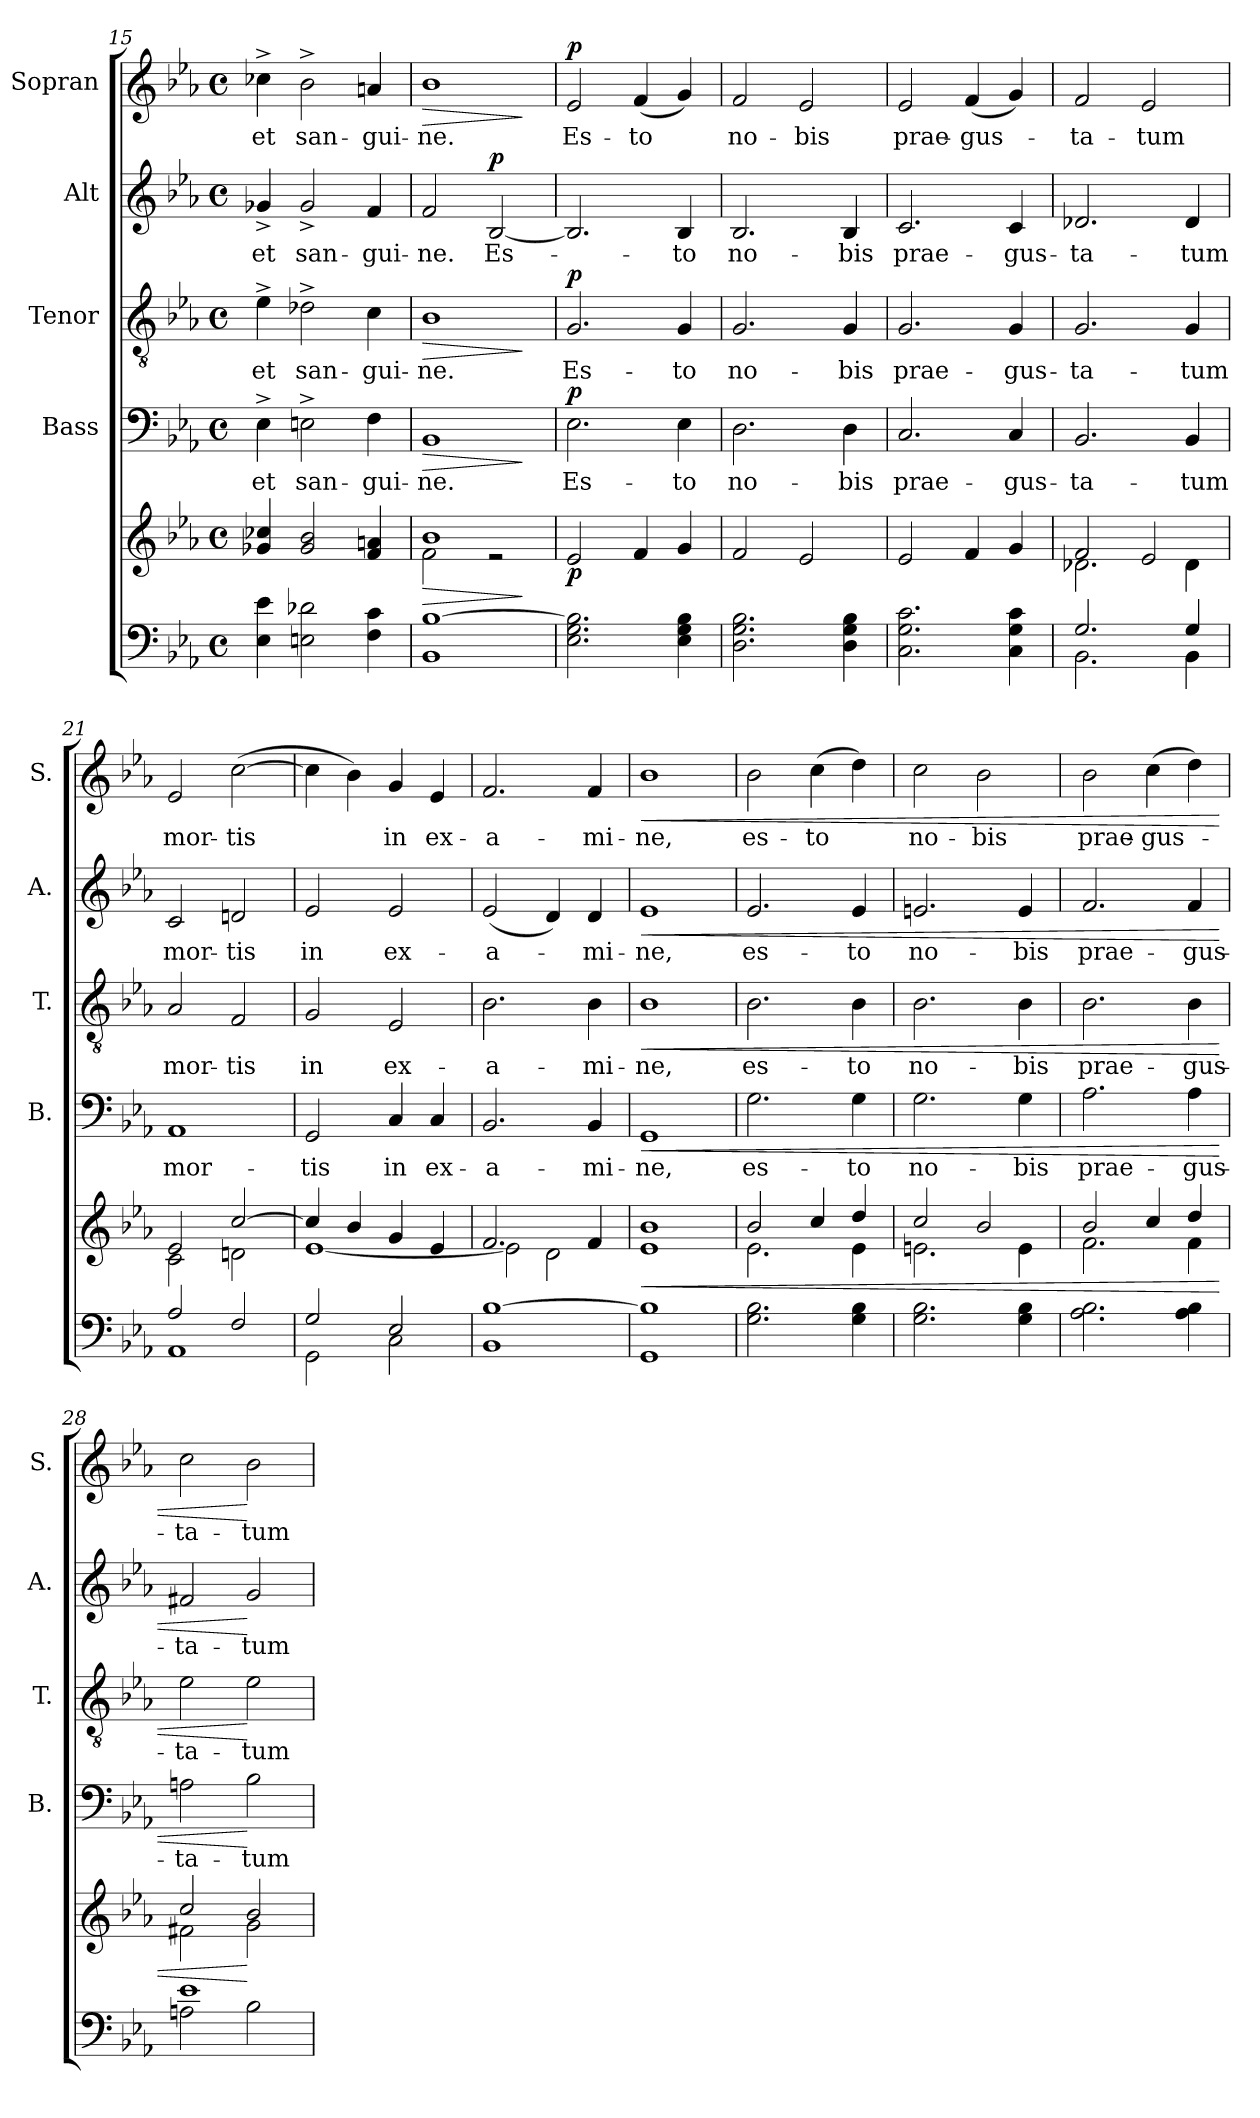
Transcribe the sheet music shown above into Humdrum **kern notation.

**kern	**kern	**dynam	**kern	**text	**dynam	**kern	**text	**dynam	**kern	**text	**dynam	**kern	**text	**dynam
*part5	*part5	*part5	*part4	*part4	*part4	*part3	*part3	*part3	*part2	*part2	*part2	*part1	*part1	*part1
*staff6	*staff5	*staff5/6	*staff4	*staff4	*staff4	*staff3	*staff3	*staff3	*staff2	*staff2	*staff2	*staff1	*staff1	*staff1
*	*	*	*I"Bass	*	*	*I"Tenor	*	*	*I"Alt	*	*	*I"Sopran	*	*
*	*	*	*I'B.	*	*	*I'T.	*	*	*I'A.	*	*	*I'S.	*	*
*clefF4	*clefG2	*	*clefF4	*	*	*clefGv2	*	*	*clefG2	*	*	*clefG2	*	*
*k[b-e-a-]	*k[b-e-a-]	*	*k[b-e-a-]	*	*	*k[b-e-a-]	*	*	*k[b-e-a-]	*	*	*k[b-e-a-]	*	*
*E-:	*E-:	*	*E-:	*	*	*E-:	*	*	*E-:	*	*	*E-:	*	*
*M4/4	*M4/4	*	*M4/4	*	*	*M4/4	*	*	*M4/4	*	*	*M4/4	*	*
*met(c)	*met(c)	*	*met(c)	*	*	*met(c)	*	*	*met(c)	*	*	*met(c)	*	*
=15	=15	=15	=15	=15	=15	=15	=15	=15	=15	=15	=15	=15	=15	=15
!	!	!	!	!LO:LY:b	!	!	!LO:LY:b	!	!	!LO:LY:b	!	!	!LO:LY:b	!
4E-\ 4e-\	4g-X/ 4cc-X/	.	4E-^>\	et	.	4e-^>\	et	.	4g-X^>/	et	.	4cc-X^>\	et	.
!	!	!	!	!LO:LY:b	!	!	!LO:LY:b	!	!	!LO:LY:b	!	!	!LO:LY:b	!
2En\ 2d-X\	2g-/ 2b-/	.	2En^>\	san-	.	2d-X^>\	san-	.	2g-^>/	san-	.	2b-^>\	san-	.
!	!	!	!	!LO:LY:b	!	!	!LO:LY:b	!	!	!LO:LY:b	!	!	!LO:LY:b	!
4F\ 4c\	4f/ 4an/	.	4F\	-gui-	.	4c\	-gui-	.	4f/	-gui-	.	4an/	-gui-	.
=16	=16	=16	=16	=16	=16	=16	=16	=16	=16	=16	=16	=16	=16	=16
!	!	!LO:HP:b	!	!LO:LY:b	!LO:HP:b	!	!LO:LY:b	!LO:HP:b	!	!LO:LY:b	!	!	!LO:LY:b	!LO:HP:b
*	*^	*	*	*	*	*	*	*	*	*	*	*	*	*
1BB- [1B-	1b-	2f\	>	1BB-	-ne.	>	1B-	-ne.	>	2f/	-ne.	.	1b-	-ne.	>
!	!	!	!	!	!	!	!	!	!	!	!LO:LY:b	!LO:DY:a	!	!	!
.	.	2re	.	.	.	.	.	.	.	[2B-/	Es-	p	.	.	.
*	*v	*v	*	*	*	*	*	*	*	*	*	*	*	*	*
.	.	]	.	.	]	.	.	]	.	.	.	.	.	]
=17	=17	=17	=17	=17	=17	=17	=17	=17	=17	=17	=17	=17	=17	=17
!	!	!LO:DY:b	!	!LO:LY:b	!LO:DY:a	!	!LO:LY:b	!LO:DY:a	!	!	!	!	!LO:LY:b	!LO:DY:a
2.E-\ 2.G\ 2.B-\]	2e-/	p	2.E-\	Es-	p	2.G/	Es-	p	2.B-/]	.	.	2e-/	Es-	p
!	!	!	!	!	!	!	!	!	!	!	!	!	!LO:LY:b	!
.	4f/	.	.	.	.	.	.	.	.	.	.	(<4f/	-to	.
!	!	!	!	!LO:LY:b	!	!	!LO:LY:b	!	!	!LO:LY:b	!	!	!	!
4E-\ 4G\ 4B-\	4g/	.	4E-\	-to	.	4G/	-to	.	4B-/	-to	.	4g/)	.	.
=18	=18	=18	=18	=18	=18	=18	=18	=18	=18	=18	=18	=18	=18	=18
!	!	!	!	!LO:LY:b	!	!	!LO:LY:b	!	!	!LO:LY:b	!	!	!LO:LY:b	!
2.D\ 2.G\ 2.B-\	2f/	.	2.D\	no-	.	2.G/	no-	.	2.B-/	no-	.	2f/	no-	.
!	!	!	!	!	!	!	!	!	!	!	!	!	!LO:LY:b	!
.	2e-/	.	.	.	.	.	.	.	.	.	.	2e-/	-bis	.
!	!	!	!	!LO:LY:b	!	!	!LO:LY:b	!	!	!LO:LY:b	!	!	!	!
4D\ 4G\ 4B-\	.	.	4D\	-bis	.	4G/	-bis	.	4B-/	-bis	.	.	.	.
!!LO:LB:g=z
=19	=19	=19	=19	=19	=19	=19	=19	=19	=19	=19	=19	=19	=19	=19
!	!	!	!	!LO:LY:b	!	!	!LO:LY:b	!	!	!LO:LY:b	!	!	!LO:LY:b	!
2.C\ 2.G\ 2.c\	2e-/	.	2.C/	prae-	.	2.G/	prae-	.	2.c/	prae-	.	2e-/	prae-	.
!	!	!	!	!	!	!	!	!	!	!	!	!	!LO:LY:b	!
.	4f/	.	.	.	.	.	.	.	.	.	.	(<4f/	-gus-	.
!	!	!	!	!LO:LY:b	!	!	!LO:LY:b	!	!	!LO:LY:b	!	!	!	!
4C\ 4G\ 4c\	4g/	.	4C/	-gus-	.	4G/	-gus-	.	4c/	-gus-	.	4g/)	.	.
=20	=20	=20	=20	=20	=20	=20	=20	=20	=20	=20	=20	=20	=20	=20
*^	*^	*	*	*	*	*	*	*	*	*	*	*	*	*
!	!	!	!	!	!	!LO:LY:b	!	!	!LO:LY:b	!	!	!LO:LY:b	!	!	!LO:LY:b	!
2.G/	2.BB-\	2f/	2.d-X\	.	2.BB-/	-ta-	.	2.G/	-ta-	.	2.d-X/	-ta-	.	2f/	-ta-	.
!	!	!	!	!	!	!	!	!	!	!	!	!	!	!	!LO:LY:b	!
.	.	2e-/	.	.	.	.	.	.	.	.	.	.	.	2e-/	-tum	.
!	!	!	!	!	!	!LO:LY:b	!	!	!LO:LY:b	!	!	!LO:LY:b	!	!	!	!
4G/	4BB-\	.	4d-\	.	4BB-/	-tum	.	4G/	-tum	.	4d-/	-tum	.	.	.	.
=21	=21	=21	=21	=21	=21	=21	=21	=21	=21	=21	=21	=21	=21	=21	=21	=21
!	!	!	!	!	!	!LO:LY:b	!	!	!LO:LY:b	!	!	!LO:LY:b	!	!	!LO:LY:b	!
2A-/	1AA-	2e-/	2c\	.	1AA-	mor-	.	2A-/	mor-	.	2c/	mor-	.	2e-/	mor-	.
!	!	!	!	!	!	!	!	!	!LO:LY:b	!	!	!LO:LY:b	!	!	!LO:LY:b	!
2F/	.	[>2cc/	2dn\	.	.	.	.	2F/	-tis	.	2dn/	-tis	.	(>[2cc\	-tis	.
=22	=22	=22	=22	=22	=22	=22	=22	=22	=22	=22	=22	=22	=22	=22	=22	=22
!	!	!	!	!	!	!LO:LY:b	!	!	!LO:LY:b	!	!	!LO:LY:b	!	!	!	!
2G/	2GG\	4cc/]	[<1e-	.	2GG/	-tis	.	2G/	in	.	2e-/	in	.	4cc\]	.	.
.	.	4b-/	.	.	.	.	.	.	.	.	.	.	.	4b-\)	.	.
!	!	!	!	!	!	!LO:LY:b	!	!	!LO:LY:b	!	!	!LO:LY:b	!	!	!LO:LY:b	!
2E-/	2C\	4g/	.	.	4C/	in	.	2E-/	ex-	.	2e-/	ex-	.	4g/	in	.
!	!	!	!	!	!	!LO:LY:b	!	!	!	!	!	!	!	!	!LO:LY:b	!
.	.	4e-/	.	.	4C/	ex-	.	.	.	.	.	.	.	4e-/	ex-	.
=23	=23	=23	=23	=23	=23	=23	=23	=23	=23	=23	=23	=23	=23	=23	=23	=23
!	!	!	!	!	!	!LO:LY:b	!	!	!LO:LY:b	!	!	!LO:LY:b	!	!	!LO:LY:b	!
[>1B-	1BB-	2.f/	2e-\]	.	2.BB-/	-a-	.	2.B-\	-a-	.	(<2e-/	-a-	.	2.f/	-a-	.
.	.	.	2d\	.	.	.	.	.	.	.	4d/)	.	.	.	.	.
!	!	!	!	!	!	!LO:LY:b	!	!	!LO:LY:b	!	!	!LO:LY:b	!	!	!LO:LY:b	!
.	.	4f/	.	.	4BB-/	-mi-	.	4B-\	-mi-	.	4d/	-mi-	.	4f/	-mi-	.
=24	=24	=24	=24	=24	=24	=24	=24	=24	=24	=24	=24	=24	=24	=24	=24	=24
!	!	!	!	!LO:HP:b	!	!LO:LY:b	!LO:HP:b	!	!LO:LY:b	!LO:HP:b	!	!LO:LY:b	!LO:HP:b	!	!LO:LY:b	!LO:HP:b
1B-]	1GG	1b-	1e-	<	1GG	-ne,	<	1B-	-ne,	<	1e-	-ne,	<	1b-	-ne,	<
!!LO:PB:g=z
=25	=25	=25	=25	=25	=25	=25	=25	=25	=25	=25	=25	=25	=25	=25	=25	=25
!	!	!	!	!	!	!LO:LY:b	!	!	!LO:LY:b	!	!	!LO:LY:b	!	!	!LO:LY:b	!
*v	*v	*	*	*	*	*	*	*	*	*	*	*	*	*	*	*
2.G\ 2.B-\	2b-/	2.e-\	.	2.G\	es-	.	2.B-\	es-	.	2.e-/	es-	.	2b-\	es-	.
!	!	!	!	!	!	!	!	!	!	!	!	!	!	!LO:LY:b	!
.	4cc/	.	.	.	.	.	.	.	.	.	.	.	(>4cc\	-to	.
!	!	!	!	!	!LO:LY:b	!	!	!LO:LY:b	!	!	!LO:LY:b	!	!	!	!
4G\ 4B-\	4dd/	4e-\	.	4G\	-to	.	4B-\	-to	.	4e-/	-to	.	4dd\)	.	.
=26	=26	=26	=26	=26	=26	=26	=26	=26	=26	=26	=26	=26	=26	=26	=26
!	!	!	!	!	!LO:LY:b	!	!	!LO:LY:b	!	!	!LO:LY:b	!	!	!LO:LY:b	!
2.G\ 2.B-\	2cc/	2.en\	.	2.G\	no-	.	2.B-\	no-	.	2.en/	no-	.	2cc\	no-	.
!	!	!	!	!	!	!	!	!	!	!	!	!	!	!LO:LY:b	!
.	2b-/	.	.	.	.	.	.	.	.	.	.	.	2b-\	-bis	.
!	!	!	!	!	!LO:LY:b	!	!	!LO:LY:b	!	!	!LO:LY:b	!	!	!	!
4G\ 4B-\	.	4e\	.	4G\	-bis	.	4B-\	-bis	.	4e/	-bis	.	.	.	.
=27	=27	=27	=27	=27	=27	=27	=27	=27	=27	=27	=27	=27	=27	=27	=27
!	!	!	!	!	!LO:LY:b	!	!	!LO:LY:b	!	!	!LO:LY:b	!	!	!LO:LY:b	!
2.A-\ 2.B-\	2b-/	2.f\	.	2.A-\	prae-	.	2.B-\	prae-	.	2.f/	prae-	.	2b-\	prae-	.
!	!	!	!	!	!	!	!	!	!	!	!	!	!	!LO:LY:b	!
.	4cc/	.	.	.	.	.	.	.	.	.	.	.	(>4cc\	-gus-	.
!	!	!	!	!	!LO:LY:b	!	!	!LO:LY:b	!	!	!LO:LY:b	!	!	!	!
4A-\ 4B-\	4dd/	4f\	.	4A-\	-gus-	.	4B-\	-gus-	.	4f/	-gus-	.	4dd\)	.	.
=28	=28	=28	=28	=28	=28	=28	=28	=28	=28	=28	=28	=28	=28	=28	=28
*^	*	*	*	*	*	*	*	*	*	*	*	*	*	*	*
!	!	!	!	!	!	!LO:LY:b	!	!	!LO:LY:b	!	!	!LO:LY:b	!	!	!LO:LY:b	!
1e-	2An\	2cc/	2f#X\	.	2An\	-ta-	.	2e-\	-ta-	.	2f#X/	-ta-	.	2cc\	-ta-	.
!	!	!	!	!	!	!LO:LY:b	!	!	!LO:LY:b	!	!	!LO:LY:b	!	!	!LO:LY:b	!
.	2B-\	2b-/	2g\	[	2B-\	-tum	[	2e-\	-tum	[	2g/	-tum	[	2b-\	-tum	[
*v	*v	*	*	*	*	*	*	*	*	*	*	*	*	*	*	*
*	*v	*v	*	*	*	*	*	*	*	*	*	*	*	*	*
=	=	=	=	=	=	=	=	=	=	=	=	=	=	=
*-	*-	*-	*-	*-	*-	*-	*-	*-	*-	*-	*-	*-	*-	*-
